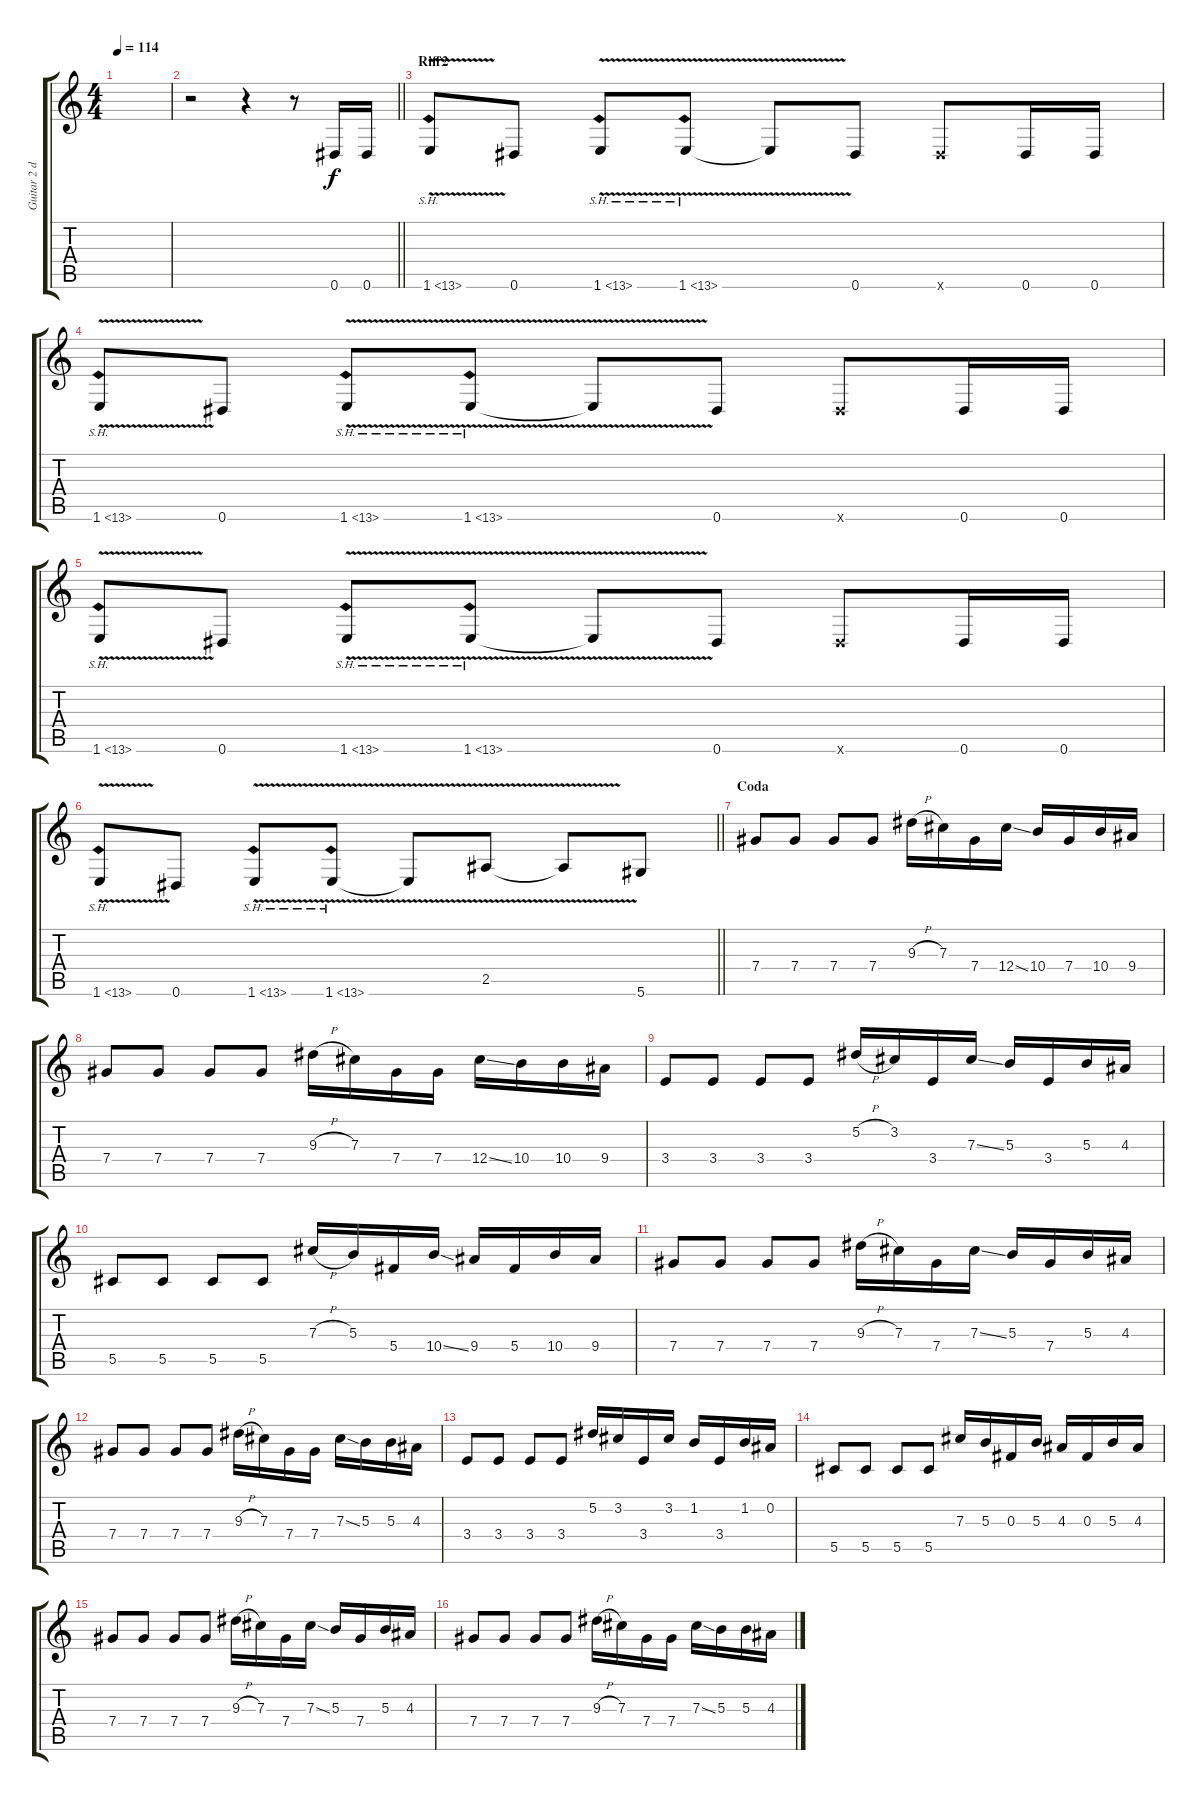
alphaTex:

\track ("Guitar 2 d" "Guitar 2 d") {instrument distortionguitar}
\staff {score tabs}
\tuning (Eb4 Bb3 Gb3 Db3 Ab2 Eb2) {hide}
\ts (4 4)
\tempo 114
\clef g2
\ks c
|
\barLineRight lightlight
r.2 r.4 r.8 0.6.16 0.6.16 |
\section ("" "Riff2")
1.6{sh 12 v}.8 0.6.8 1.6{sh 12 v}.8 1.6{sh 12 v}.8 1.6{t}.8 0.6.8 0.6{x}.8 0.6.16 0.6.16 |
1.6{sh 12 v}.8 0.6.8 1.6{sh 12 v}.8 1.6{sh 12 v}.8 1.6{t}.8 0.6.8 0.6{x}.8 0.6.16 0.6.16 |
1.6{sh 12 v}.8 0.6.8 1.6{sh 12 v}.8 1.6{sh 12 v}.8 1.6{t}.8 0.6.8 0.6{x}.8 0.6.16 0.6.16 |
\barLineRight lightlight
1.6{sh 12 v}.8 0.6.8 1.6{sh 12 v}.8 1.6{sh 12 v}.8 1.6{t}.8 2.5{v}.8 2.5{t}.8 5.6.8 |
\section ("" "Coda")
7.4.8 7.4.8 7.4.8 7.4.8 9.3{h}.16 7.3.16 7.4.16 12.4{ss}.16 10.4.16 7.4.16 10.4.16 9.4.16 |
7.4.8 7.4.8 7.4.8 7.4.8 9.3{h}.16 7.3.16 7.4.16 7.4.16 12.4{ss}.16 10.4.16 10.4.16 9.4.16 |
3.4.8 3.4.8 3.4.8 3.4.8 5.2{h}.16 3.2.16 3.4.16 7.3{ss}.16 5.3.16 3.4.16 5.3.16 4.3.16 |
5.5.8 5.5.8 5.5.8 5.5.8 7.3{h}.16 5.3.16 5.4.16 10.4{ss}.16 9.4.16 5.4.16 10.4.16 9.4.16 |
7.4.8 7.4.8 7.4.8 7.4.8 9.3{h}.16 7.3.16 7.4.16 7.3{ss}.16 5.3.16 7.4.16 5.3.16 4.3.16 |
7.4.8 7.4.8 7.4.8 7.4.8 9.3{h}.16 7.3.16 7.4.16 7.4.16 7.3{ss}.16 5.3.16 5.3.16 4.3.16 |
3.4.8 3.4.8 3.4.8 3.4.8 5.2.16 3.2.16 3.4.16 3.2.16 1.2.16 3.4.16 1.2.16 0.2.16 |
5.5.8 5.5.8 5.5.8 5.5.8 7.3.16 5.3.16 0.3.16 5.3.16 4.3.16 0.3.16 5.3.16 4.3.16 |
7.4.8 7.4.8 7.4.8 7.4.8 9.3{h}.16 7.3.16 7.4.16 7.3{ss}.16 5.3.16 7.4.16 5.3.16 4.3.16 |
7.4.8 7.4.8 7.4.8 7.4.8 9.3{h}.16 7.3.16 7.4.16 7.4.16 7.3{ss}.16 5.3.16 5.3.16 4.3.16
